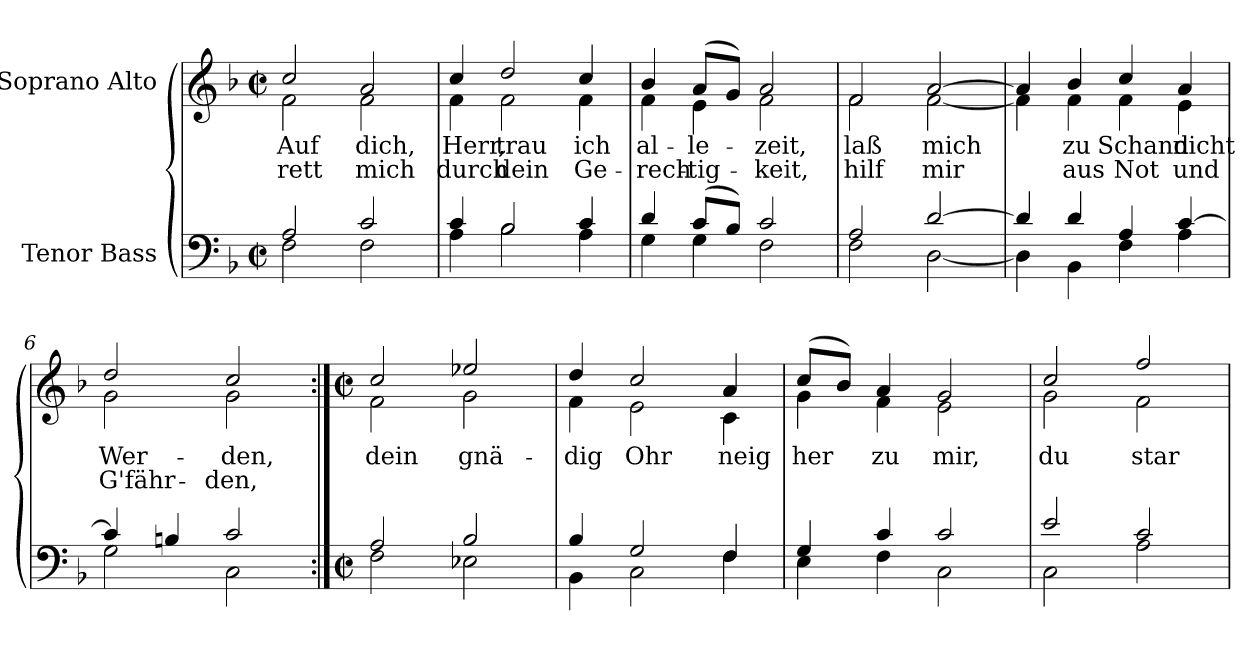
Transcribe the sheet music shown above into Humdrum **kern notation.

**kern	**kern	**text	**text
*part2	*part1	*part1	*part1
*staff2	*staff1	*staff1	*staff1
*I"Tenor Bass	*I"Soprano Alto	*	*
*clefF4	*clefG2	*	*
*k[b-]	*k[b-]	*	*
*F:	*F:	*	*
*M2/2	*M2/2	*	*
*met(c|)	*met(c|)	*	*
=1	=1	=1	=1
*^	*	*	*
!	!	!LO:TX:a:cj:t=Cornelius Becker\n(1561-1604)	!	!
!	!	!LO:TX:a:cj:t=Psalm 71, SWV 168	!	!
!	!	!LO:TX:a:cj:t=Heinrich Schütz\n(1585-1672)	!	!
!	!	!	!LO:LY:b	!LO:LY:b
*	*	*^	*	*
2A/	2F\	2cc/	2f\	Auf	rett
!	!	!	!	!LO:LY:b	!LO:LY:b
2c/	2F\	2a/	2f\	dich,	mich
=2	=2	=2	=2	=2	=2
!	!	!	!	!LO:LY:b	!LO:LY:b
4c/	4A\	4cc/	4f\	Herr,	durch
!	!	!	!	!LO:LY:b	!LO:LY:b
2B-/	2B-\	2dd/	2f\	trau	dein
!	!	!	!	!LO:LY:b	!LO:LY:b
4c/	4A\	4cc/	4f\	ich	Ge-
=3	=3	=3	=3	=3	=3
!	!	!	!	!LO:LY:b	!LO:LY:b
4d/	4G\	4b-/	4f\	-al-	-rech-
!	!	!	!	!LO:LY:b	!LO:LY:b
(>8c/L	4G\	(>8a/L	4e\	-le-	tig-
8B-/J)	.	8g/J)	.	.	.
!	!	!	!	!LO:LY:b	!LO:LY:b
2c/	2F\	2a/	2f\	zeit,	keit,
=4	=4	=4	=4	=4	=4
!	!	!	!	!LO:LY:b	!LO:LY:b
2A/	2F\	2f/	2f\	laß	hilf
!	!	!	!	!LO:LY:b	!LO:LY:b
[2d/	[2D\	[2a/	[2f\	mich	mir
=5	=5	=5	=5	=5	=5
4d/]	4D\]	4a/]	4f\]	.	.
!	!	!	!	!LO:LY:b	!LO:LY:b
4d/	4BB-\	4b-/	4f\	zu	aus
!	!	!	!	!LO:LY:b	!LO:LY:b
4A/	4F\	4cc/	4f\	Schand	Not
!	!	!	!	!LO:LY:b	!LO:LY:b
[4c/	4A\	4a/	4e\	nicht	und
=6	=6	=6	=6	=6	=6
!	!	!	!	!LO:LY:b	!LO:LY:b
4c/]	2G\	2dd/	2g\	Wer-	-G'fähr-
4Bn/	.	.	.	.	.
!	!	!	!	!LO:LY:b	!LO:LY:b
2c/	2C\	2cc/	2g\	-den,	den,
!!LO:LB:g=z	!!
=7:|!	=7:|!	=7:|!	=7:|!	=7:|!	=7:|!
*M2/2	*	*M2/2	*	*	*
*met(c|)	*	*met(c|)	*	*	*
!	!	!	!	!LO:LY:b	!
2A/	2F\	2cc/	2f\	dein	.
!	!	!	!	!LO:LY:b	!
2B-/	2E-X\	2ee-X/	2g\	gnä-	.
=8	=8	=8	=8	=8	=8
!	!	!	!	!LO:LY:b	!
4B-/	4BB-\	4dd/	4f\	-dig	.
!	!	!	!	!LO:LY:b	!
2G/	2C\	2cc/	2e\	Ohr	.
!	!	!	!	!LO:LY:b	!
4F/	4F\	4a/	4c\	neig	.
=9	=9	=9	=9	=9	=9
!	!	!	!	!LO:LY:b	!
4G/	4E\	(>8cc/L	4g\	her	.
.	.	8b-/J)	.	.	.
!	!	!	!	!LO:LY:b	!
4c/	4F\	4a/	4f\	zu	.
!	!	!	!	!LO:LY:b	!
2c/	2C\	2g/	2e\	mir,	.
=10	=10	=10	=10	=10	=10
!	!	!	!	!LO:LY:b	!
2e/	2C\	2cc/	2g\	du	.
!	!	!	!	!LO:LY:b	!
2c/	2A\	2ff/	2f\	star-	.
*v	*v	*	*	*	*
*	*v	*v	*	*
=	=	=	=
*-	*-	*-	*-
